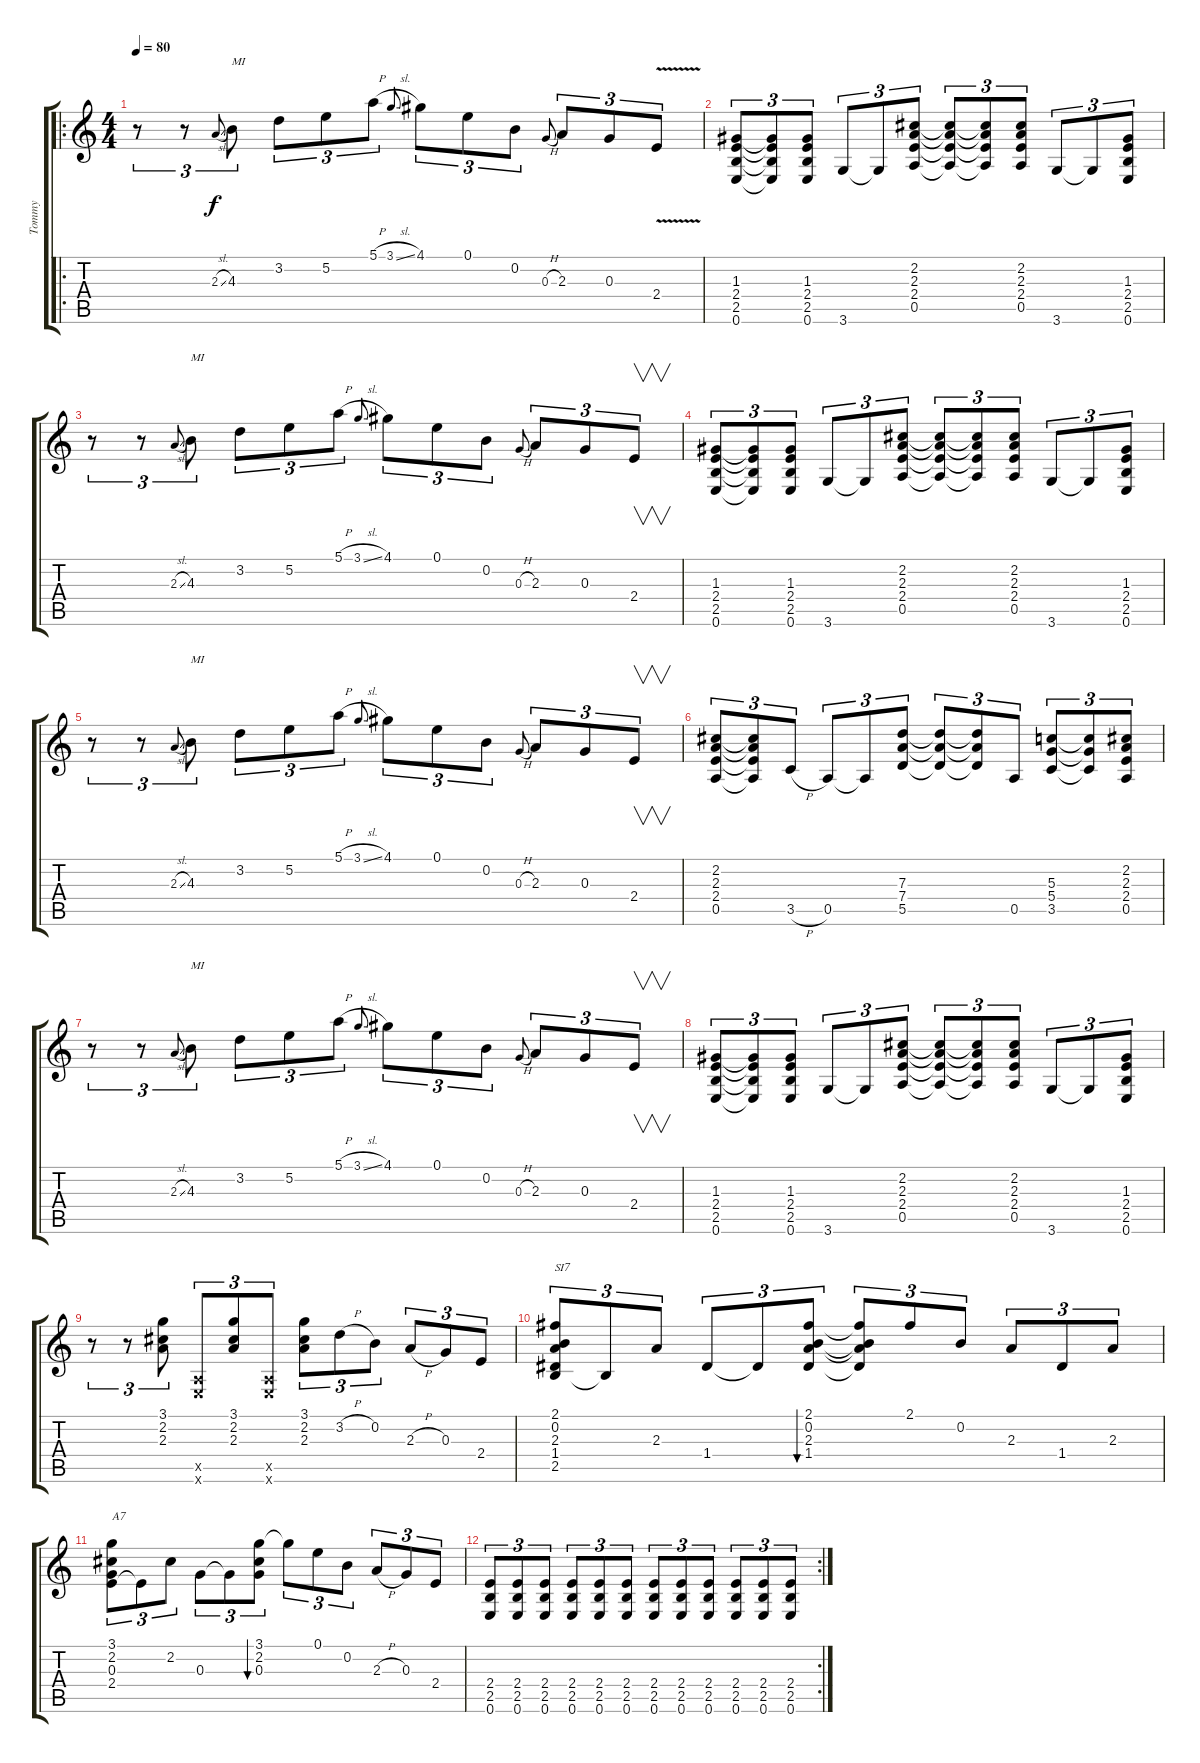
\track ("Tommy" "Tommy") {instrument acousticguitarsteel}
\staff {score tabs}
\tuning (E4 B3 G3 D3 A2 E2) {hide}
\ro
\ts (4 4)
\tempo 80
\clef g2
\ks c
r.8{tu (3 2) dy f instrument acousticguitarsteel} r.8{tu (3 2)} 2.3{sl}.8{gr onbeat} 4.3.8{tu (3 2) txt "MI"} 3.2.8{tu (3 2)} 5.2.8{tu (3 2)} 5.1{h}.8{tu (3 2)} 3.1{sl}.8{gr onbeat} 4.1.8{tu (3 2)} 0.1.8{tu (3 2)} 0.2.8{tu (3 2)} 0.3{h}.8{gr onbeat} 2.3.8{tu (3 2)} 0.3.8{tu (3 2)} 2.4{v}.8{tu (3 2)} |
(1.3 2.4 2.5 0.6).8{tu (3 2)} (1.3{t} 2.4{t} 2.5{t} 0.6{t}).8{tu (3 2)} (1.3 2.4 2.5 0.6).8{tu (3 2)} 3.6.8{tu (3 2)} 3.6{t}.8{tu (3 2)} (2.2 2.3 2.4 0.5).8{tu (3 2)} (2.2{t} 2.3{t} 2.4{t} 0.5{t}).8{tu (3 2)} (2.2{t} 2.3{t} 2.4{t} 0.5{t}).8{tu (3 2)} (2.2 2.3 2.4 0.5).8{tu (3 2)} 3.6.8{tu (3 2)} 3.6{t}.8{tu (3 2)} (1.3 2.4 2.5 0.6).8{tu (3 2)} |
r.8{tu (3 2)} r.8{tu (3 2)} 2.3{sl}.8{gr onbeat} 4.3.8{tu (3 2) txt "MI"} 3.2.8{tu (3 2)} 5.2.8{tu (3 2)} 5.1{h}.8{tu (3 2)} 3.1{sl}.8{gr onbeat} 4.1.8{tu (3 2)} 0.1.8{tu (3 2)} 0.2.8{tu (3 2)} 0.3{h}.8{gr onbeat} 2.3.8{tu (3 2)} 0.3.8{tu (3 2)} 2.4.8{v tu (3 2)} |
(1.3 2.4 2.5 0.6).8{tu (3 2)} (1.3{t} 2.4{t} 2.5{t} 0.6{t}).8{tu (3 2)} (1.3 2.4 2.5 0.6).8{tu (3 2)} 3.6.8{tu (3 2)} 3.6{t}.8{tu (3 2)} (2.2 2.3 2.4 0.5).8{tu (3 2)} (2.2{t} 2.3{t} 2.4{t} 0.5{t}).8{tu (3 2)} (2.2{t} 2.3{t} 2.4{t} 0.5{t}).8{tu (3 2)} (2.2 2.3 2.4 0.5).8{tu (3 2)} 3.6.8{tu (3 2)} 3.6{t}.8{tu (3 2)} (1.3 2.4 2.5 0.6).8{tu (3 2)} |
r.8{tu (3 2)} r.8{tu (3 2)} 2.3{sl}.8{gr onbeat} 4.3.8{tu (3 2) txt "MI"} 3.2.8{tu (3 2)} 5.2.8{tu (3 2)} 5.1{h}.8{tu (3 2)} 3.1{sl}.8{gr onbeat} 4.1.8{tu (3 2)} 0.1.8{tu (3 2)} 0.2.8{tu (3 2)} 0.3{h}.8{gr onbeat} 2.3.8{tu (3 2)} 0.3.8{tu (3 2)} 2.4.8{v tu (3 2)} |
(2.2 2.3 2.4 0.5).8{tu (3 2)} (2.2{t} 2.3{t} 2.4{t} 0.5{t}).8{tu (3 2)} 3.5{h}.8{tu (3 2)} 0.5.8{tu (3 2)} 0.5{t}.8{tu (3 2)} (7.3 7.4 5.5).8{tu (3 2)} (7.3{t} 7.4{t} 5.5{t}).8{tu (3 2)} (7.3{t} 7.4{t} 5.5{t}).8{tu (3 2)} 0.5.8{tu (3 2)} (5.3 5.4 3.5).8{tu (3 2)} (5.3{t} 5.4{t} 3.5{t}).8{tu (3 2)} (2.2 2.3 2.4 0.5).8{tu (3 2)} |
r.8{tu (3 2)} r.8{tu (3 2)} 2.3{sl}.8{gr onbeat} 4.3.8{tu (3 2) txt "MI"} 3.2.8{tu (3 2)} 5.2.8{tu (3 2)} 5.1{h}.8{tu (3 2)} 3.1{sl}.8{gr onbeat} 4.1.8{tu (3 2)} 0.1.8{tu (3 2)} 0.2.8{tu (3 2)} 0.3{h}.8{gr onbeat} 2.3.8{tu (3 2)} 0.3.8{tu (3 2)} 2.4.8{v tu (3 2)} |
(1.3 2.4 2.5 0.6).8{tu (3 2)} (1.3{t} 2.4{t} 2.5{t} 0.6{t}).8{tu (3 2)} (1.3 2.4 2.5 0.6).8{tu (3 2)} 3.6.8{tu (3 2)} 3.6{t}.8{tu (3 2)} (2.2 2.3 2.4 0.5).8{tu (3 2)} (2.2{t} 2.3{t} 2.4{t} 0.5{t}).8{tu (3 2)} (2.2{t} 2.3{t} 2.4{t} 0.5{t}).8{tu (3 2)} (2.2 2.3 2.4 0.5).8{tu (3 2)} 3.6.8{tu (3 2)} 3.6{t}.8{tu (3 2)} (1.3 2.4 2.5 0.6).8{tu (3 2)} |
r.8{tu (3 2)} r.8{tu (3 2)} (3.1 2.2 2.3).8{tu (3 2)} (0.5{x} 0.6{x}).8{tu (3 2)} (3.1 2.2 2.3).8{tu (3 2)} (0.5{x} 0.6{x}).8{tu (3 2)} (3.1 2.2 2.3).8{tu (3 2)} 3.2{h}.8{tu (3 2)} 0.2.8{tu (3 2)} 2.3{h}.8{tu (3 2)} 0.3.8{tu (3 2)} 2.4.8{tu (3 2)} |
(2.1 0.2 2.3 1.4 2.5).8{tu (3 2) txt "SI7"} 2.5{t}.8{tu (3 2)} 2.3.8{tu (3 2)} 1.4.8{tu (3 2)} 1.4{t}.8{tu (3 2)} (2.1 0.2 2.3 1.4).8{tu (3 2) bu 120} (2.1{t} 0.2{t} 2.3{t} 1.4{t}).8{tu (3 2)} 2.1.8{tu (3 2)} 0.2.8{tu (3 2)} 2.3.8{tu (3 2)} 1.4.8{tu (3 2)} 2.3.8{tu (3 2)} |
(3.1 2.2 0.3 2.4).8{tu (3 2) txt "A7"} 2.4{t}.8{tu (3 2)} 2.2.8{tu (3 2)} 0.3.8{tu (3 2)} 0.3{t}.8{tu (3 2)} (3.1 2.2 0.3).8{tu (3 2) bu 120} 3.1{t}.8{tu (3 2)} 0.1.8{tu (3 2)} 0.2.8{tu (3 2)} 2.3{h}.8{tu (3 2)} 0.3.8{tu (3 2)} 2.4.8{tu (3 2)} |
\rc 2
(2.4 2.5 0.6).8{tu (3 2)} (2.4 2.5 0.6).8{tu (3 2)} (2.4 2.5 0.6).8{tu (3 2)} (2.4 2.5 0.6).8{tu (3 2)} (2.4 2.5 0.6).8{tu (3 2)} (2.4 2.5 0.6).8{tu (3 2)} (2.4 2.5 0.6).8{tu (3 2)} (2.4 2.5 0.6).8{tu (3 2)} (2.4 2.5 0.6).8{tu (3 2)} (2.4 2.5 0.6).8{tu (3 2)} (2.4 2.5 0.6).8{tu (3 2)} (2.4 2.5 0.6).8{tu (3 2)}
